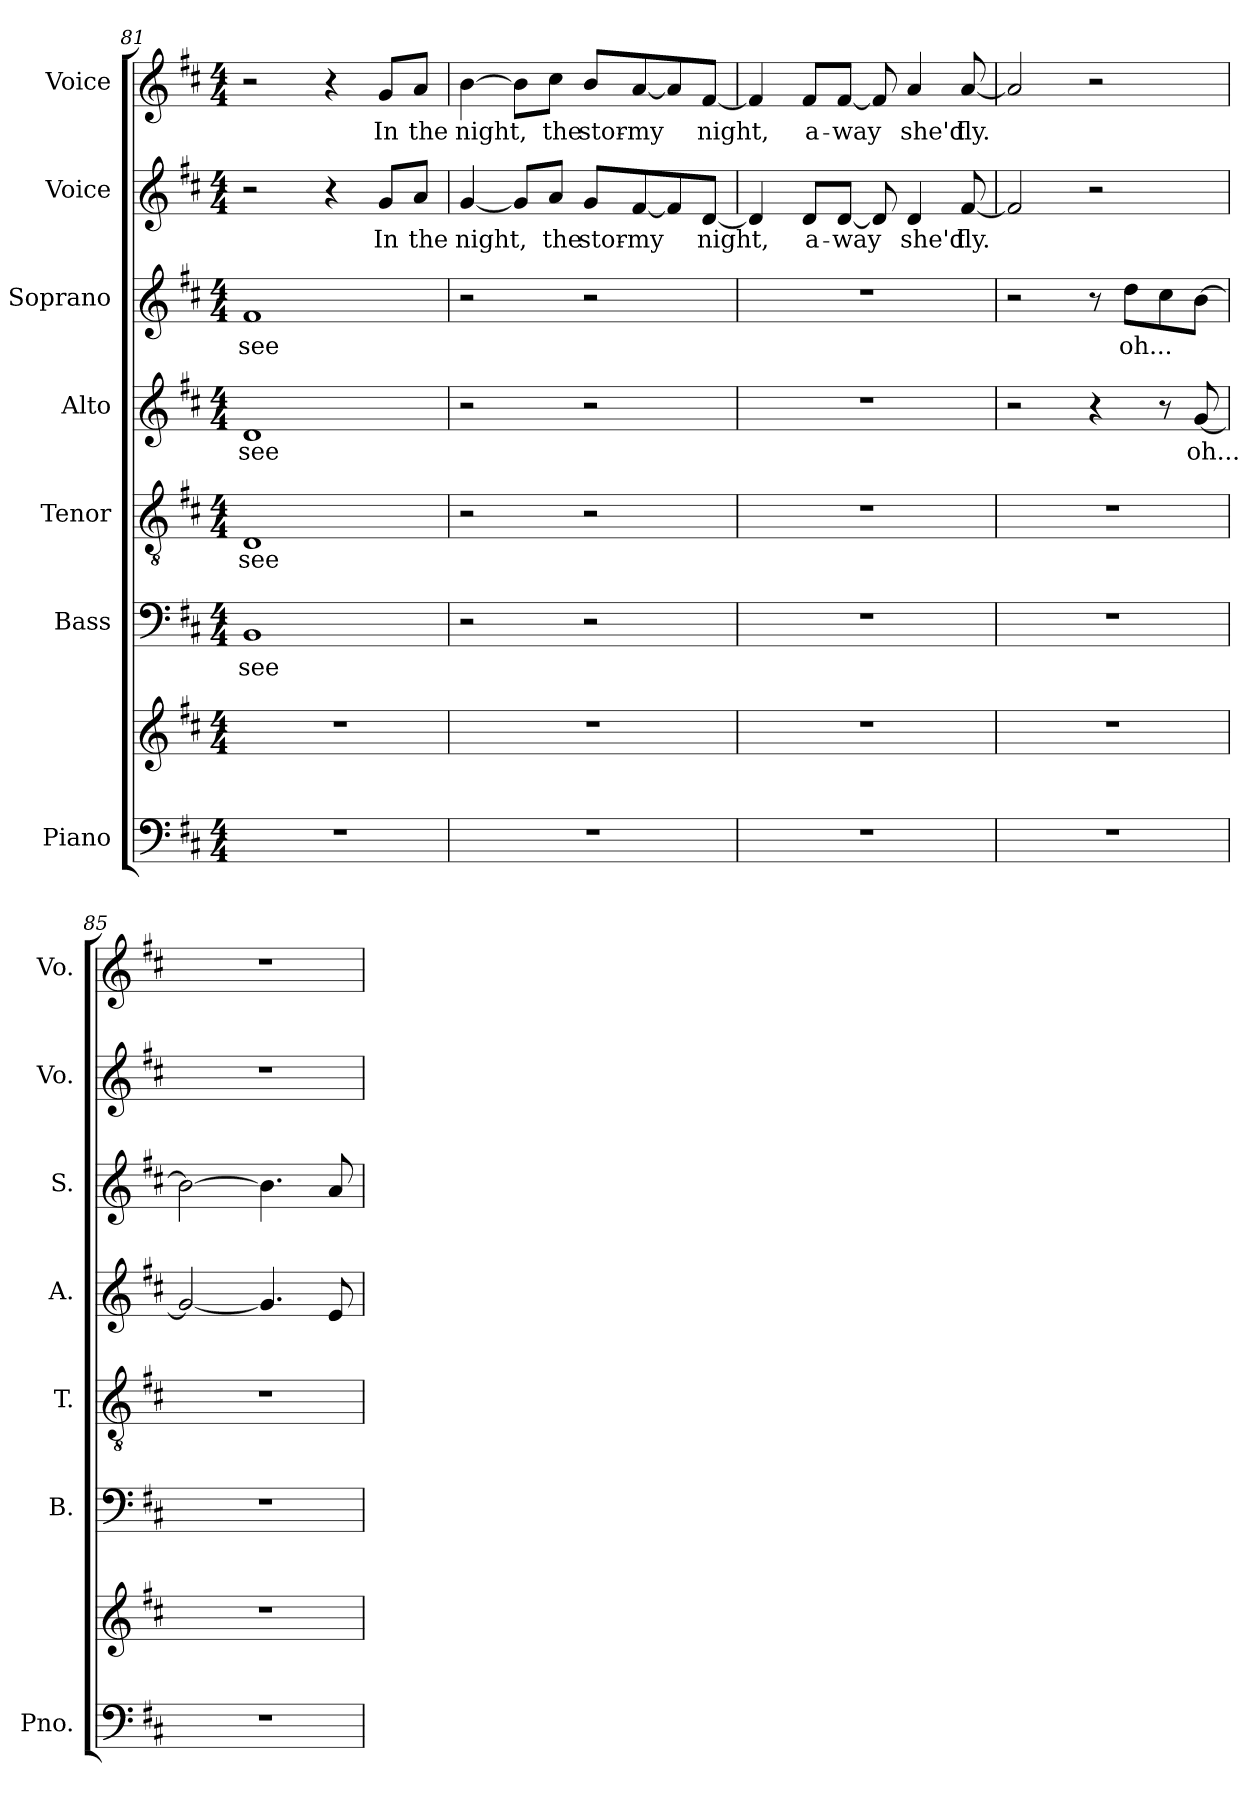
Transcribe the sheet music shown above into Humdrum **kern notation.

**kern	**kern	**kern	**text	**kern	**text	**kern	**text	**kern	**text	**kern	**text	**kern	**text
*part7	*part7	*part6	*part6	*part5	*part5	*part4	*part4	*part3	*part3	*part2	*part2	*part1	*part1
*staff8	*staff7	*staff6	*staff6	*staff5	*staff5	*staff4	*staff4	*staff3	*staff3	*staff2	*staff2	*staff1	*staff1
*I"Piano	*	*I"Bass	*	*I"Tenor	*	*I"Alto	*	*I"Soprano	*	*I"Voice	*	*I"Voice	*
*I'Pno.	*	*I'B.	*	*I'T.	*	*I'A.	*	*I'S.	*	*I'Vo.	*	*I'Vo.	*
*clefF4	*clefG2	*clefF4	*	*clefGv2	*	*clefG2	*	*clefG2	*	*clefG2	*	*clefG2	*
*k[f#c#]	*k[f#c#]	*k[f#c#]	*	*k[f#c#]	*	*k[f#c#]	*	*k[f#c#]	*	*k[f#c#]	*	*k[f#c#]	*
*M4/4	*M4/4	*M4/4	*	*M4/4	*	*M4/4	*	*M4/4	*	*M4/4	*	*M4/4	*
=81	=81	=81	=81	=81	=81	=81	=81	=81	=81	=81	=81	=81	=81
1r	1r	1BB	see	1D	see	1d	see	1f#	see	2r	.	2r	.
.	.	.	.	.	.	.	.	.	.	4r	.	4r	.
.	.	.	.	.	.	.	.	.	.	8g/L	In	8g/L	In
.	.	.	.	.	.	.	.	.	.	8a/J	the	8a/J	the
!!LO:LB:g=z
=82	=82	=82	=82	=82	=82	=82	=82	=82	=82	=82	=82	=82	=82
1r	1r	2r	.	2r	.	2r	.	2r	.	[4g/	night,	[4b\	night,
.	.	.	.	.	.	.	.	.	.	8g/L]	.	8b\L]	.
.	.	.	.	.	.	.	.	.	.	8a/J	the	8cc#\J	the
.	.	2r	.	2r	.	2r	.	2r	.	8g/L	stor-	8b/L	stor-
.	.	.	.	.	.	.	.	.	.	[8f#/	-my	[8a/	-my
.	.	.	.	.	.	.	.	.	.	8f#/]	.	8a/]	.
.	.	.	.	.	.	.	.	.	.	[8d/J	night,	[8f#/J	night,
=83	=83	=83	=83	=83	=83	=83	=83	=83	=83	=83	=83	=83	=83
1r	1r	1r	.	1r	.	1r	.	1r	.	4d/]	.	4f#/]	.
.	.	.	.	.	.	.	.	.	.	8d/L	a-	8f#/L	a-
.	.	.	.	.	.	.	.	.	.	[8d/J	-way	[8f#/J	-way
.	.	.	.	.	.	.	.	.	.	8d/]	.	8f#/]	.
.	.	.	.	.	.	.	.	.	.	4d/	she'd	4a/	she'd
.	.	.	.	.	.	.	.	.	.	[8f#/	fly.	[8a/	fly.
=84	=84	=84	=84	=84	=84	=84	=84	=84	=84	=84	=84	=84	=84
1r	1r	1r	.	1r	.	2r	.	2r	.	2f#/]	.	2a/]	.
.	.	.	.	.	.	4r	.	8r	.	2r	.	2r	.
.	.	.	.	.	.	.	.	8dd\L	oh...	.	.	.	.
.	.	.	.	.	.	8r	.	8cc#\	.	.	.	.	.
.	.	.	.	.	.	[8g/	oh...	[8b\J	.	.	.	.	.
=85	=85	=85	=85	=85	=85	=85	=85	=85	=85	=85	=85	=85	=85
1r	1r	1r	.	1r	.	2g/_	.	2b\_	.	1r	.	1r	.
.	.	.	.	.	.	4.g/]	.	4.b\]	.	.	.	.	.
.	.	.	.	.	.	8e/	.	8a/	.	.	.	.	.
=	=	=	=	=	=	=	=	=	=	=	=	=	=
*-	*-	*-	*-	*-	*-	*-	*-	*-	*-	*-	*-	*-	*-
